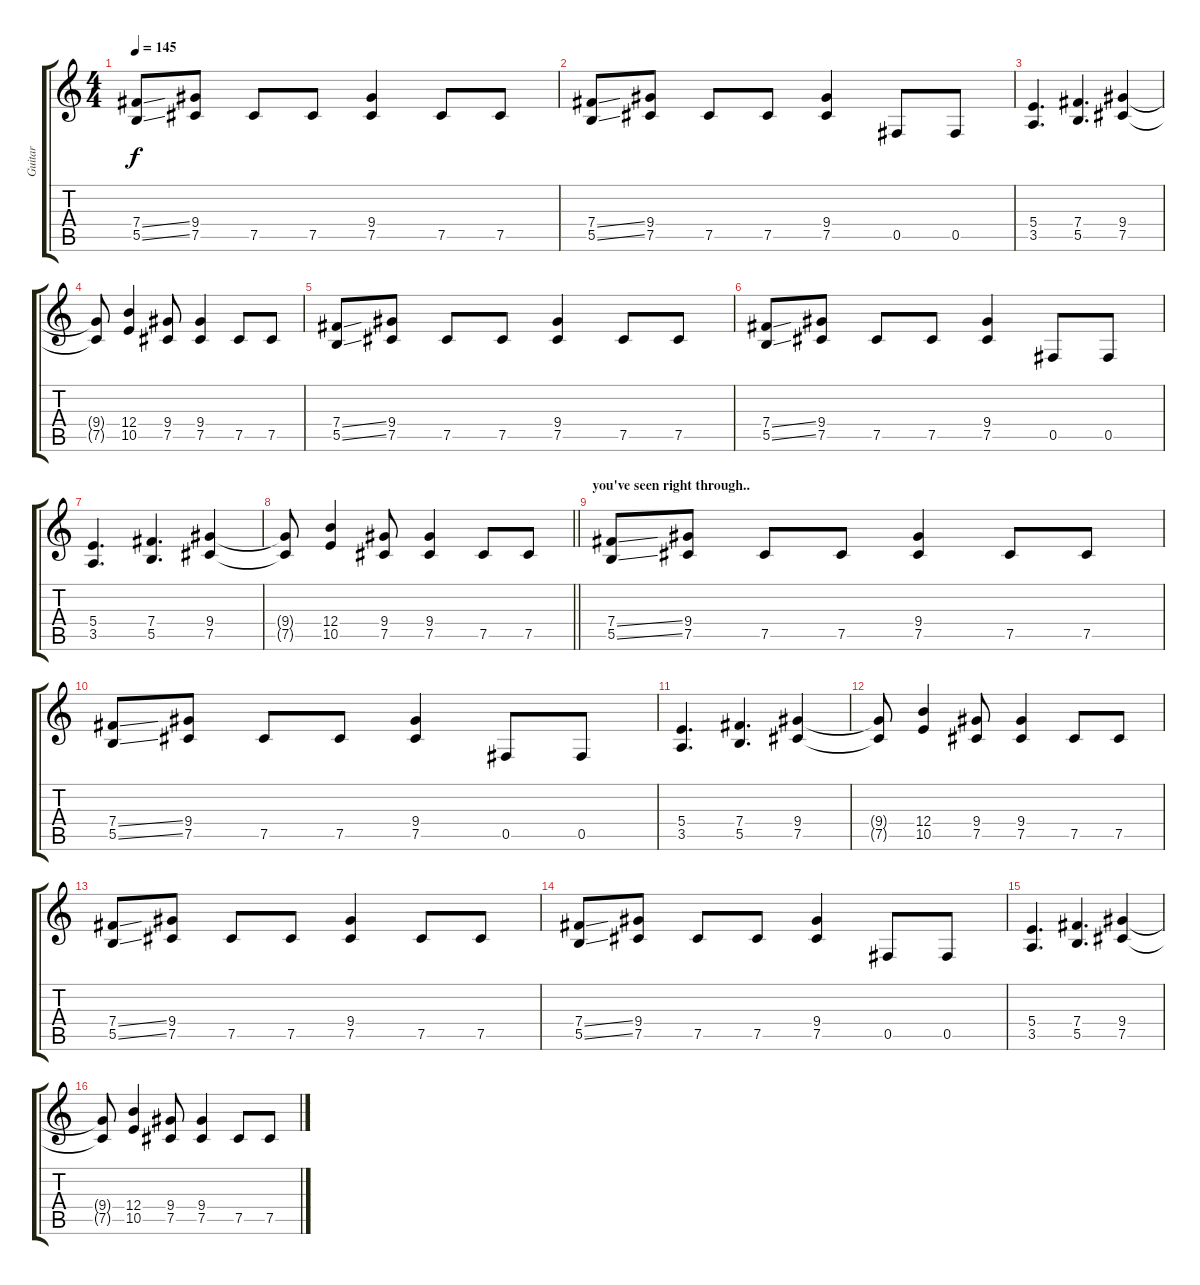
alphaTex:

\track ("Guitar" "Guitar") {instrument distortionguitar}
\staff {score tabs}
\tuning (Db4 Ab3 E3 B2 Gb2 Db2) {hide}
\ts (4 4)
\tempo 145
\clef g2
\ks c
(7.4{ss} 5.5{ss}).8{dy f instrument distortionguitar} (9.4 7.5).8 7.5.8 7.5.8 (9.4 7.5).4 7.5.8 7.5.8 |
(7.4{ss} 5.5{ss}).8 (9.4 7.5).8 7.5.8 7.5.8 (9.4 7.5).4 0.5.8 0.5.8 |
(5.4 3.5).4{d} (7.4 5.5).4{d} (9.4 7.5).4 |
(9.4{t} 7.5{t}).8 (12.4 10.5).4 (9.4 7.5).8 (9.4 7.5).4 7.5.8 7.5.8 |
(7.4{ss} 5.5{ss}).8 (9.4 7.5).8 7.5.8 7.5.8 (9.4 7.5).4 7.5.8 7.5.8 |
(7.4{ss} 5.5{ss}).8 (9.4 7.5).8 7.5.8 7.5.8 (9.4 7.5).4 0.5.8 0.5.8 |
(5.4 3.5).4{d} (7.4 5.5).4{d} (9.4 7.5).4 |
\barLineRight lightlight
(9.4{t} 7.5{t}).8 (12.4 10.5).4 (9.4 7.5).8 (9.4 7.5).4 7.5.8 7.5.8 |
\section ("" "you've seen right through..")
(7.4{ss} 5.5{ss}).8 (9.4 7.5).8 7.5.8 7.5.8 (9.4 7.5).4 7.5.8 7.5.8 |
(7.4{ss} 5.5{ss}).8 (9.4 7.5).8 7.5.8 7.5.8 (9.4 7.5).4 0.5.8 0.5.8 |
(5.4 3.5).4{d} (7.4 5.5).4{d} (9.4 7.5).4 |
(9.4{t} 7.5{t}).8 (12.4 10.5).4 (9.4 7.5).8 (9.4 7.5).4 7.5.8 7.5.8 |
(7.4{ss} 5.5{ss}).8 (9.4 7.5).8 7.5.8 7.5.8 (9.4 7.5).4 7.5.8 7.5.8 |
(7.4{ss} 5.5{ss}).8 (9.4 7.5).8 7.5.8 7.5.8 (9.4 7.5).4 0.5.8 0.5.8 |
(5.4 3.5).4{d} (7.4 5.5).4{d} (9.4 7.5).4 |
(9.4{t} 7.5{t}).8 (12.4 10.5).4 (9.4 7.5).8 (9.4 7.5).4 7.5.8 7.5.8
